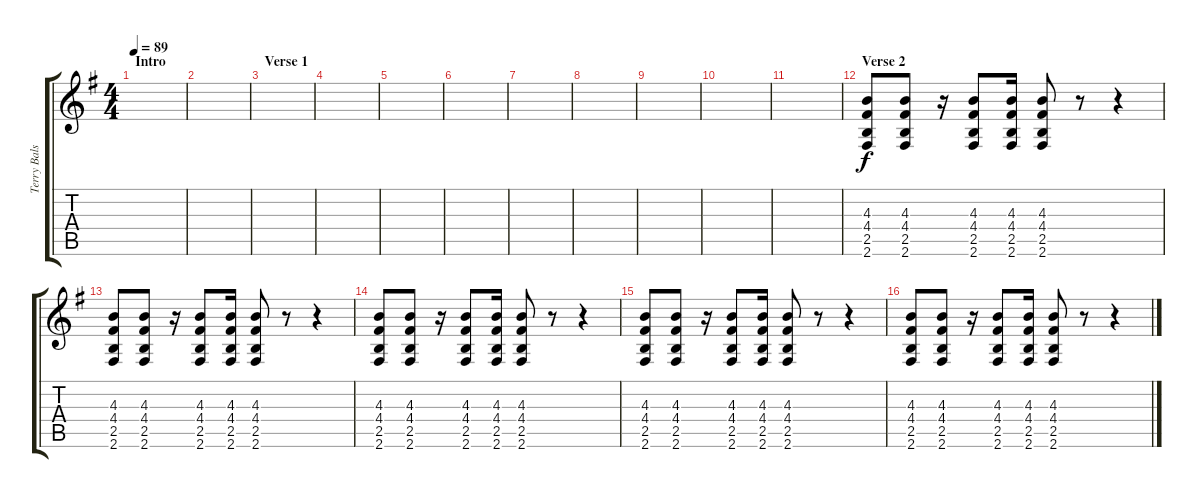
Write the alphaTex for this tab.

\track ("Terry Balsamo" "Terry Bals") {instrument distortionguitar}
\staff {score tabs}
\tuning (E4 B3 G3 D3 A2 E2) {hide}
\ts (4 4)
\section ("" "Intro")
\tempo 89
\clef g2
\ks g
|
|
\section ("" "Verse 1")
|
|
|
|
|
|
|
|
|
\section ("" "Verse 2")
(4.3 4.4 2.5 2.6).8 (4.3 4.4 2.5 2.6).8 r.16 (4.3 4.4 2.5 2.6).8 (4.3 4.4 2.5 2.6).16 (4.3 4.4 2.5 2.6).8 r.8 r.4 |
(4.3 4.4 2.5 2.6).8 (4.3 4.4 2.5 2.6).8 r.16 (4.3 4.4 2.5 2.6).8 (4.3 4.4 2.5 2.6).16 (4.3 4.4 2.5 2.6).8 r.8 r.4 |
(4.3 4.4 2.5 2.6).8 (4.3 4.4 2.5 2.6).8 r.16 (4.3 4.4 2.5 2.6).8 (4.3 4.4 2.5 2.6).16 (4.3 4.4 2.5 2.6).8 r.8 r.4 |
(4.3 4.4 2.5 2.6).8 (4.3 4.4 2.5 2.6).8 r.16 (4.3 4.4 2.5 2.6).8 (4.3 4.4 2.5 2.6).16 (4.3 4.4 2.5 2.6).8 r.8 r.4 |
(4.3 4.4 2.5 2.6).8 (4.3 4.4 2.5 2.6).8 r.16 (4.3 4.4 2.5 2.6).8 (4.3 4.4 2.5 2.6).16 (4.3 4.4 2.5 2.6).8 r.8 r.4
